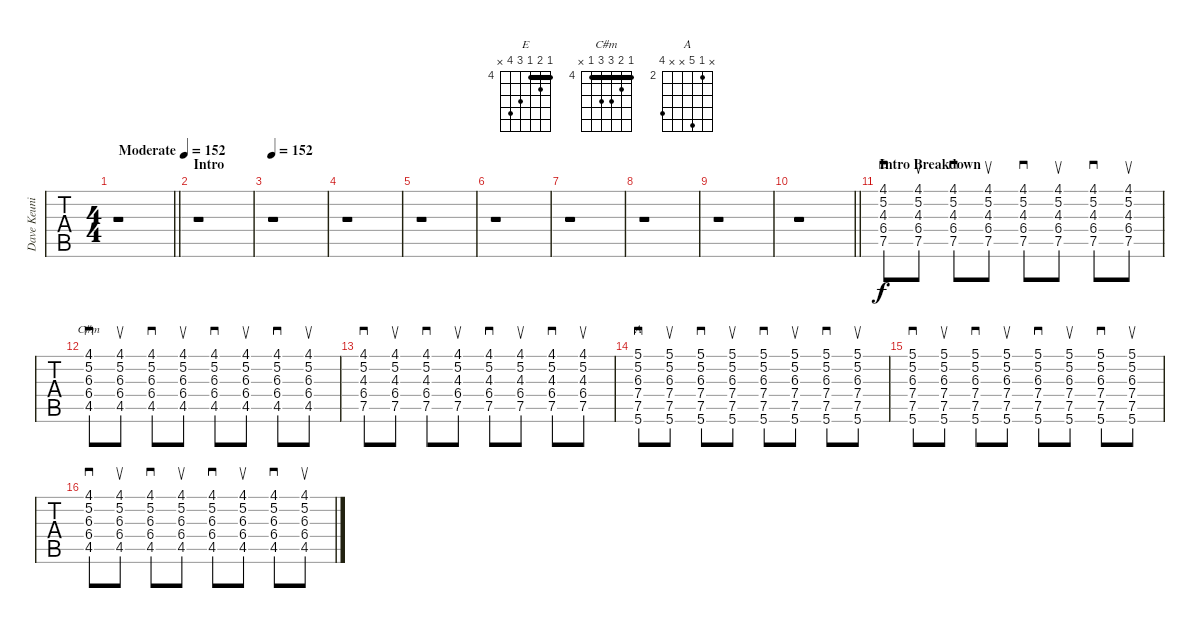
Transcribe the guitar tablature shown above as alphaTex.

\track ("Dave Keuning" "Dave Keuni") {instrument distortionguitar}
\staff {tabs}
\tuning (E4 B3 G3 D3 A2 E2) {hide}
\chord ("E" 4 5 4 6 7 x) {firstfret 4 barre 4}
\chord ("C#m" 4 5 6 6 4 x) {firstfret 4 barre 4}
\chord ("A" x 2 6 x x 5) {firstfret 2}
\ts (4 4)
\tempo (152 "Moderate")
\clef g2
\barLineRight lightlight
\ks c
r.1{dy f instrument distortionguitar} |
\section ("" "Intro")
r.1 |
\tempo 152
r.1 |
r.1 |
r.1 |
r.1 |
r.1 |
r.1 |
r.1 |
\barLineRight lightlight
r.1 |
\section ("" "Intro Breakdown")
(4.1 5.2 4.3 6.4 7.5).8{sd ch "E"} (4.1 5.2 4.3 6.4 7.5).8{su} (4.1 5.2 4.3 6.4 7.5).8{sd} (4.1 5.2 4.3 6.4 7.5).8{su} (4.1 5.2 4.3 6.4 7.5).8{sd} (4.1 5.2 4.3 6.4 7.5).8{su} (4.1 5.2 4.3 6.4 7.5).8{sd} (4.1 5.2 4.3 6.4 7.5).8{su} |
(4.1 5.2 6.3 6.4 4.5).8{sd ch "C#m"} (4.1 5.2 6.3 6.4 4.5).8{su} (4.1 5.2 6.3 6.4 4.5).8{sd} (4.1 5.2 6.3 6.4 4.5).8{su} (4.1 5.2 6.3 6.4 4.5).8{sd} (4.1 5.2 6.3 6.4 4.5).8{su} (4.1 5.2 6.3 6.4 4.5).8{sd} (4.1 5.2 6.3 6.4 4.5).8{su} |
(4.1 5.2 4.3 6.4 7.5).8{sd} (4.1 5.2 4.3 6.4 7.5).8{su} (4.1 5.2 4.3 6.4 7.5).8{sd} (4.1 5.2 4.3 6.4 7.5).8{su} (4.1 5.2 4.3 6.4 7.5).8{sd} (4.1 5.2 4.3 6.4 7.5).8{su} (4.1 5.2 4.3 6.4 7.5).8{sd} (4.1 5.2 4.3 6.4 7.5).8{su} |
(5.1 5.2 6.3 7.4 7.5 5.6).8{sd ch "A"} (5.1 5.2 6.3 7.4 7.5 5.6).8{su} (5.1 5.2 6.3 7.4 7.5 5.6).8{sd} (5.1 5.2 6.3 7.4 7.5 5.6).8{su} (5.1 5.2 6.3 7.4 7.5 5.6).8{sd} (5.1 5.2 6.3 7.4 7.5 5.6).8{su} (5.1 5.2 6.3 7.4 7.5 5.6).8{sd} (5.1 5.2 6.3 7.4 7.5 5.6).8{su} |
(5.1 5.2 6.3 7.4 7.5 5.6).8{sd} (5.1 5.2 6.3 7.4 7.5 5.6).8{su} (5.1 5.2 6.3 7.4 7.5 5.6).8{sd} (5.1 5.2 6.3 7.4 7.5 5.6).8{su} (5.1 5.2 6.3 7.4 7.5 5.6).8{sd} (5.1 5.2 6.3 7.4 7.5 5.6).8{su} (5.1 5.2 6.3 7.4 7.5 5.6).8{sd} (5.1 5.2 6.3 7.4 7.5 5.6).8{su} |
(4.1 5.2 6.3 6.4 4.5).8{sd} (4.1 5.2 6.3 6.4 4.5).8{su} (4.1 5.2 6.3 6.4 4.5).8{sd} (4.1 5.2 6.3 6.4 4.5).8{su} (4.1 5.2 6.3 6.4 4.5).8{sd} (4.1 5.2 6.3 6.4 4.5).8{su} (4.1 5.2 6.3 6.4 4.5).8{sd} (4.1 5.2 6.3 6.4 4.5).8{su}
